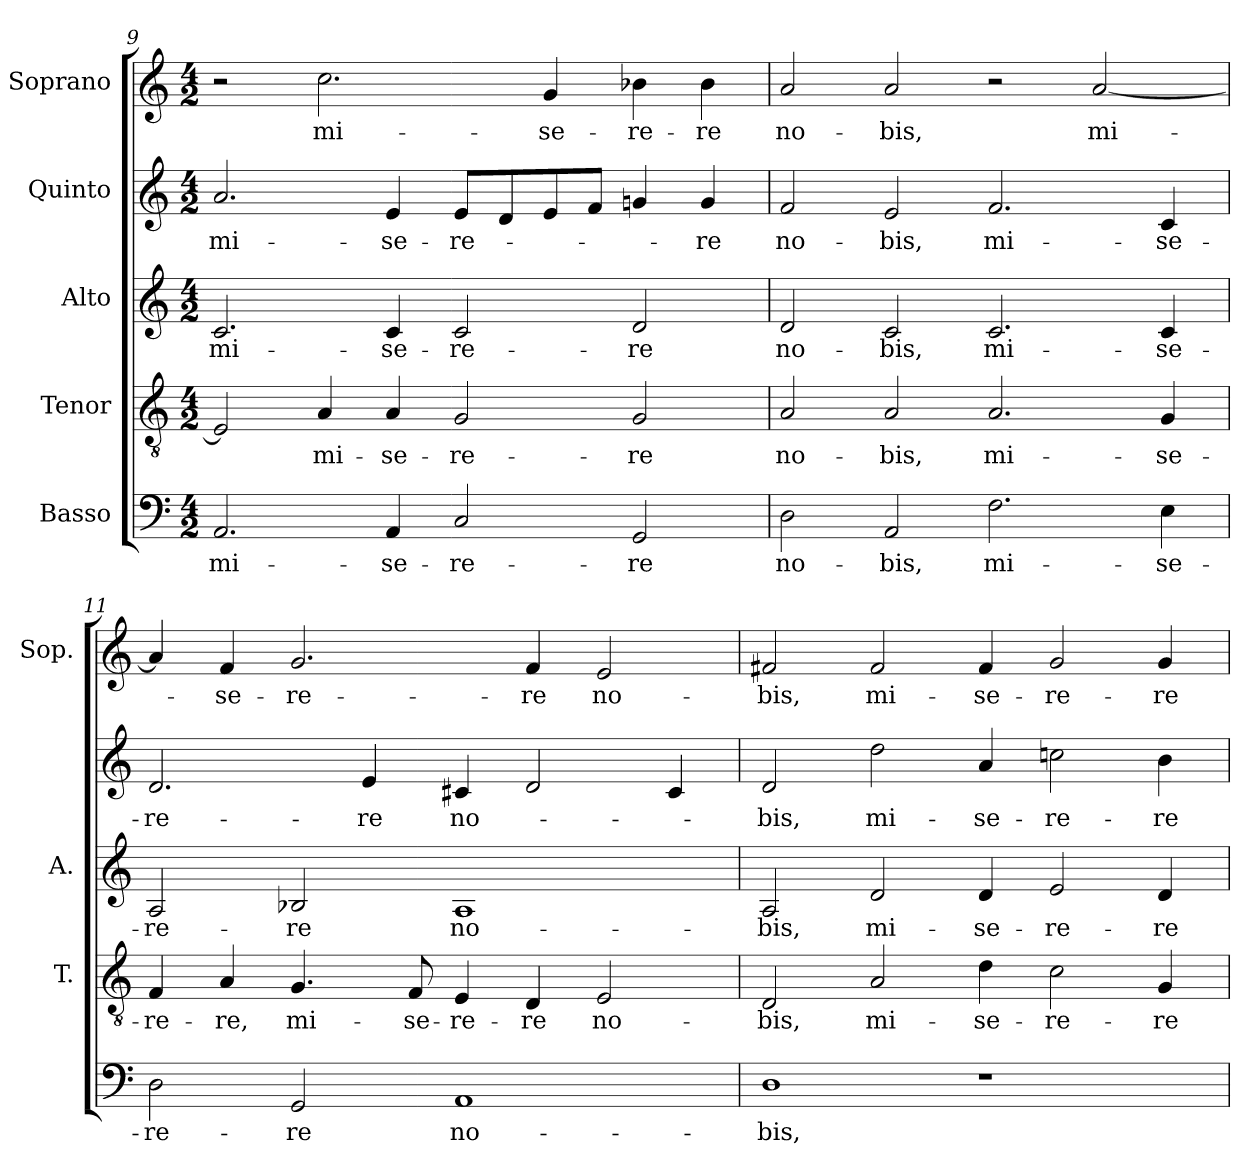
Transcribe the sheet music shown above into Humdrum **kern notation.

**kern	**text	**kern	**text	**kern	**text	**kern	**text	**kern	**text
*part5	*part5	*part4	*part4	*part3	*part3	*part2	*part2	*part1	*part1
*staff5	*staff5	*staff4	*staff4	*staff3	*staff3	*staff2	*staff2	*staff1	*staff1
*I"Basso	*	*I"Tenor	*	*I"Alto	*	*I"Quinto	*	*I"Soprano	*
*	*	*I'T.	*	*I'A.	*	*	*	*I'Sop.	*
*clefF4	*	*clefGv2	*	*clefG2	*	*clefG2	*	*clefG2	*
*	*	*ITrd7c12	*	*	*	*	*	*	*
*k[]	*	*k[]	*	*k[]	*	*k[]	*	*k[]	*
*C:	*	*C:	*	*C:	*	*C:	*	*C:	*
*M4/2	*	*M4/2	*	*M4/2	*	*M4/2	*	*M4/2	*
=9	=9	=9	=9	=9	=9	=9	=9	=9	=9
!	!LO:LY:b:color=#000000	!	!	!	!	!	!	!	!
!	!	!	!	!	!LO:LY:b:color=#000000	!	!	!	!
!	!	!	!	!	!	!	!LO:LY:b:color=#000000	!	!
2.AAi/	mi-	2EEi/]	.	2.ci/	mi-	2.ai/	mi-	2r	.
!	!	!	!LO:LY:b:color=#000000	!	!	!	!	!	!
!	!	!	!	!	!	!	!	!	!LO:LY:b:color=#000000
.	.	4AAi/	mi-	.	.	.	.	2.cci\	mi-
!	!LO:LY:b:color=#000000	!	!	!	!	!	!	!	!
!	!	!	!LO:LY:b:color=#000000	!	!	!	!	!	!
!	!	!	!	!	!LO:LY:b:color=#000000	!	!	!	!
!	!	!	!	!	!	!	!LO:LY:b:color=#000000	!	!
4AAi/	-se-	4AAi/	-se-	4ci/	-se-	4ei/	-se-	.	.
!	!LO:LY:b:color=#000000	!	!	!	!	!	!	!	!
!	!	!	!LO:LY:b:color=#000000	!	!	!	!	!	!
!	!	!	!	!	!LO:LY:b:color=#000000	!	!	!	!
!	!	!	!	!	!	!	!LO:LY:b:color=#000000	!	!
2Ci/	-re-	2GGi/	-re-	2ci/	-re-	8ei/L	-re-	.	.
.	.	.	.	.	.	8di/	.	.	.
!	!	!	!	!	!	!	!	!	!LO:LY:b:color=#000000
.	.	.	.	.	.	8ei/	.	4gi/	-se-
.	.	.	.	.	.	8fi/J	.	.	.
!	!LO:LY:b:color=#000000	!	!	!	!	!	!	!	!
!	!	!	!LO:LY:b:color=#000000	!	!	!	!	!	!
!	!	!	!	!	!LO:LY:b:color=#000000	!	!	!	!
!	!	!	!	!	!	!	!	!	!LO:LY:b:color=#000000
2GGi/	-re	2GGi/	-re	2di/	-re	4gni/	.	4b-Xi\	-re-
!	!	!	!	!	!	!	!LO:LY:b:color=#000000	!	!
!	!	!	!	!	!	!	!	!	!LO:LY:b:color=#000000
.	.	.	.	.	.	4gi/	-re	4b-i\	-re
=10	=10	=10	=10	=10	=10	=10	=10	=10	=10
!	!LO:LY:b:color=#000000	!	!	!	!	!	!	!	!
!	!	!	!LO:LY:b:color=#000000	!	!	!	!	!	!
!	!	!	!	!	!LO:LY:b:color=#000000	!	!	!	!
!	!	!	!	!	!	!	!LO:LY:b:color=#000000	!	!
!	!	!	!	!	!	!	!	!	!LO:LY:b:color=#000000
2Di\	no-	2AAi/	no-	2di/	no-	2fi/	no-	2ai/	no-
!	!LO:LY:b:color=#000000	!	!	!	!	!	!	!	!
!	!	!	!LO:LY:b:color=#000000	!	!	!	!	!	!
!	!	!	!	!	!LO:LY:b:color=#000000	!	!	!	!
!	!	!	!	!	!	!	!LO:LY:b:color=#000000	!	!
!	!	!	!	!	!	!	!	!	!LO:LY:b:color=#000000
2AAi/	-bis,	2AAi/	-bis,	2ci/	-bis,	2ei/	-bis,	2ai/	-bis,
!	!LO:LY:b:color=#000000	!	!	!	!	!	!	!	!
!	!	!	!LO:LY:b:color=#000000	!	!	!	!	!	!
!	!	!	!	!	!LO:LY:b:color=#000000	!	!	!	!
!	!	!	!	!	!	!	!LO:LY:b:color=#000000	!	!
2.Fi\	mi-	2.AAi/	mi-	2.ci/	mi-	2.fi/	mi-	2r	.
!	!	!	!	!	!	!	!	!	!LO:LY:b:color=#000000
.	.	.	.	.	.	.	.	[2ai/	mi-
!	!LO:LY:b:color=#000000	!	!	!	!	!	!	!	!
!	!	!	!LO:LY:b:color=#000000	!	!	!	!	!	!
!	!	!	!	!	!LO:LY:b:color=#000000	!	!	!	!
!	!	!	!	!	!	!	!LO:LY:b:color=#000000	!	!
4Ei\	-se-	4GGi/	-se-	4ci/	-se-	4ci/	-se-	.	.
=11	=11	=11	=11	=11	=11	=11	=11	=11	=11
!	!LO:LY:b:color=#000000	!	!	!	!	!	!	!	!
!	!	!	!LO:LY:b:color=#000000	!	!	!	!	!	!
!	!	!	!	!	!LO:LY:b:color=#000000	!	!	!	!
!	!	!	!	!	!	!	!LO:LY:b:color=#000000	!	!
2Di\	-re-	4FFi/	-re-	2Ai/	-re-	2.di/	-re-	4ai/]	.
!	!	!	!LO:LY:b:color=#000000	!	!	!	!	!	!
!	!	!	!	!	!	!	!	!	!LO:LY:b:color=#000000
.	.	4AAi/	-re,	.	.	.	.	4fi/	-se-
!	!LO:LY:b:color=#000000	!	!	!	!	!	!	!	!
!	!	!	!LO:LY:b:color=#000000	!	!	!	!	!	!
!	!	!	!	!	!LO:LY:b:color=#000000	!	!	!	!
!	!	!	!	!	!	!	!	!	!LO:LY:b:color=#000000
2GGi/	-re	4.GGi/	mi-	2B-Xi/	-re	.	.	2.gi/	-re-
!	!	!	!	!	!	!	!LO:LY:b:color=#000000	!	!
.	.	.	.	.	.	4ei/	-re	.	.
!	!	!	!LO:LY:b:color=#000000	!	!	!	!	!	!
.	.	8FFi/	-se-	.	.	.	.	.	.
!	!LO:LY:b:color=#000000	!	!	!	!	!	!	!	!
!	!	!	!LO:LY:b:color=#000000	!	!	!	!	!	!
!	!	!	!	!	!LO:LY:b:color=#000000	!	!	!	!
!	!	!	!	!	!	!	!LO:LY:b:color=#000000	!	!
1AAi	no-	4EEi/	-re-	1Ai	no-	4c#Xi/	no-	.	.
!	!	!	!LO:LY:b:color=#000000	!	!	!	!	!	!
!	!	!	!	!	!	!	!	!	!LO:LY:b:color=#000000
.	.	4DDi/	-re	.	.	2di/	.	4fi/	-re
!	!	!	!LO:LY:b:color=#000000	!	!	!	!	!	!
!	!	!	!	!	!	!	!	!	!LO:LY:b:color=#000000
.	.	2EEi/	no-	.	.	.	.	2ei/	no-
.	.	.	.	.	.	4c#i/	.	.	.
!!LO:LB:g=z
=12	=12	=12	=12	=12	=12	=12	=12	=12	=12
!	!LO:LY:b:color=#000000	!	!	!	!	!	!	!	!
!	!	!	!LO:LY:b:color=#000000	!	!	!	!	!	!
!	!	!	!	!	!LO:LY:b:color=#000000	!	!	!	!
!	!	!	!	!	!	!	!LO:LY:b:color=#000000	!	!
!	!	!	!	!	!	!	!	!	!LO:LY:b:color=#000000
1Di	-bis,	2DDi/	-bis,	2Ai/	-bis,	2di/	-bis,	2f#Xi/	-bis,
!	!	!	!LO:LY:b:color=#000000	!	!	!	!	!	!
!	!	!	!	!	!LO:LY:b:color=#000000	!	!	!	!
!	!	!	!	!	!	!	!LO:LY:b:color=#000000	!	!
!	!	!	!	!	!	!	!	!	!LO:LY:b:color=#000000
.	.	2AAi/	mi-	2di/	mi-	2ddi\	mi-	2f#i/	mi-
!	!	!	!LO:LY:b:color=#000000	!	!	!	!	!	!
!	!	!	!	!	!LO:LY:b:color=#000000	!	!	!	!
!	!	!	!	!	!	!	!LO:LY:b:color=#000000	!	!
!	!	!	!	!	!	!	!	!	!LO:LY:b:color=#000000
1r	.	4Di\	-se-	4di/	-se-	4ai/	-se-	4f#i/	-se-
!	!	!	!LO:LY:b:color=#000000	!	!	!	!	!	!
!	!	!	!	!	!LO:LY:b:color=#000000	!	!	!	!
!	!	!	!	!	!	!	!LO:LY:b:color=#000000	!	!
!	!	!	!	!	!	!	!	!	!LO:LY:b:color=#000000
.	.	2Ci\	-re-	2ei/	-re-	2ccni\	-re-	2gi/	-re-
!	!	!	!LO:LY:b:color=#000000	!	!	!	!	!	!
!	!	!	!	!	!LO:LY:b:color=#000000	!	!	!	!
!	!	!	!	!	!	!	!LO:LY:b:color=#000000	!	!
!	!	!	!	!	!	!	!	!	!LO:LY:b:color=#000000
.	.	4GGi/	-re	4di/	-re	4bi\	-re	4gi/	-re
=	=	=	=	=	=	=	=	=	=
*-	*-	*-	*-	*-	*-	*-	*-	*-	*-
